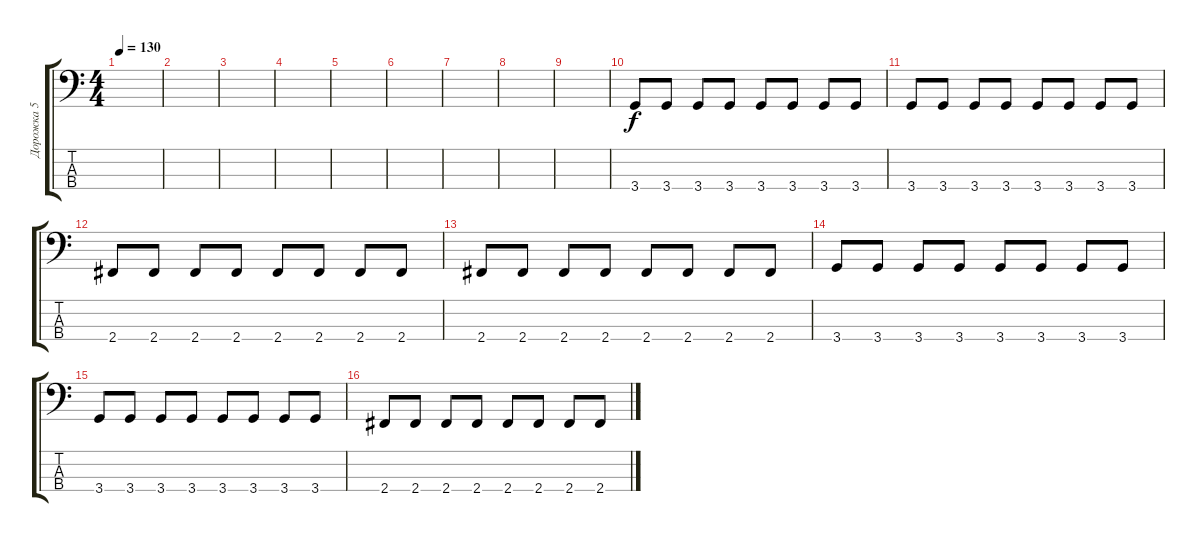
\track ("Дорожка 5" "Дорожка 5") {instrument electricbasspick}
\staff {score tabs}
\tuning (G2 D2 A1 E1) {hide}
\ts (4 4)
\tempo 130
\clef f4
\ks c
|
|
|
|
|
|
|
|
|
3.4.8 3.4.8 3.4.8 3.4.8 3.4.8 3.4.8 3.4.8 3.4.8 |
3.4.8 3.4.8 3.4.8 3.4.8 3.4.8 3.4.8 3.4.8 3.4.8 |
2.4.8 2.4.8 2.4.8 2.4.8 2.4.8 2.4.8 2.4.8 2.4.8 |
2.4.8 2.4.8 2.4.8 2.4.8 2.4.8 2.4.8 2.4.8 2.4.8 |
3.4.8 3.4.8 3.4.8 3.4.8 3.4.8 3.4.8 3.4.8 3.4.8 |
3.4.8 3.4.8 3.4.8 3.4.8 3.4.8 3.4.8 3.4.8 3.4.8 |
2.4.8 2.4.8 2.4.8 2.4.8 2.4.8 2.4.8 2.4.8 2.4.8
